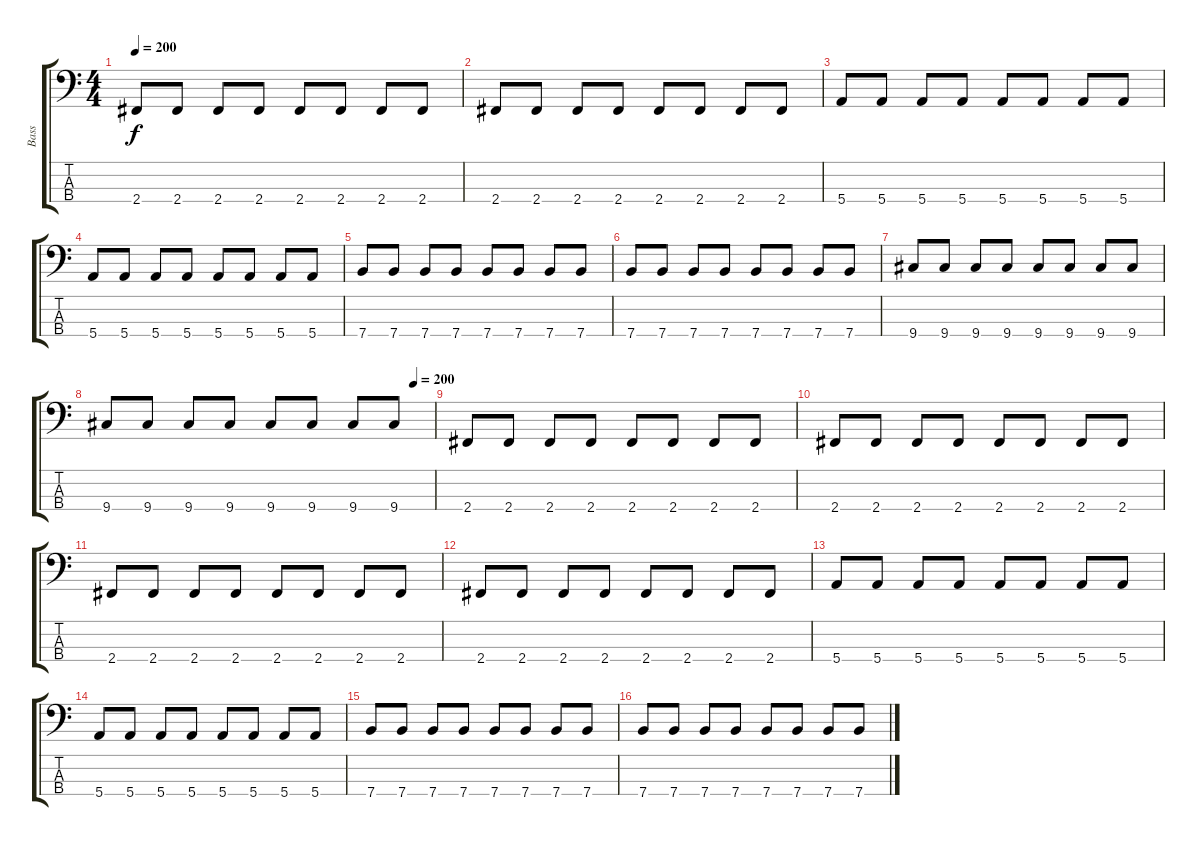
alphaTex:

\track ("Bass" "Bass") {instrument electricbassfinger}
\staff {score tabs}
\tuning (G2 D2 A1 E1) {hide}
\ts (4 4)
\tempo 200
\clef f4
\ks c
2.4.8{dy f} 2.4.8 2.4.8 2.4.8 2.4.8 2.4.8 2.4.8 2.4.8 |
2.4.8 2.4.8 2.4.8 2.4.8 2.4.8 2.4.8 2.4.8 2.4.8 |
5.4.8 5.4.8 5.4.8 5.4.8 5.4.8 5.4.8 5.4.8 5.4.8 |
5.4.8 5.4.8 5.4.8 5.4.8 5.4.8 5.4.8 5.4.8 5.4.8 |
7.4.8 7.4.8 7.4.8 7.4.8 7.4.8 7.4.8 7.4.8 7.4.8 |
7.4.8 7.4.8 7.4.8 7.4.8 7.4.8 7.4.8 7.4.8 7.4.8 |
9.4.8 9.4.8 9.4.8 9.4.8 9.4.8 9.4.8 9.4.8 9.4.8 |
\tempo (200 0.9375)
9.4.8 9.4.8 9.4.8 9.4.8 9.4.8 9.4.8 9.4.8 9.4.8 |
2.4.8 2.4.8 2.4.8 2.4.8 2.4.8 2.4.8 2.4.8 2.4.8 |
2.4.8 2.4.8 2.4.8 2.4.8 2.4.8 2.4.8 2.4.8 2.4.8 |
2.4.8 2.4.8 2.4.8 2.4.8 2.4.8 2.4.8 2.4.8 2.4.8 |
2.4.8 2.4.8 2.4.8 2.4.8 2.4.8 2.4.8 2.4.8 2.4.8 |
5.4.8 5.4.8 5.4.8 5.4.8 5.4.8 5.4.8 5.4.8 5.4.8 |
5.4.8 5.4.8 5.4.8 5.4.8 5.4.8 5.4.8 5.4.8 5.4.8 |
7.4.8 7.4.8 7.4.8 7.4.8 7.4.8 7.4.8 7.4.8 7.4.8 |
7.4.8 7.4.8 7.4.8 7.4.8 7.4.8 7.4.8 7.4.8 7.4.8
